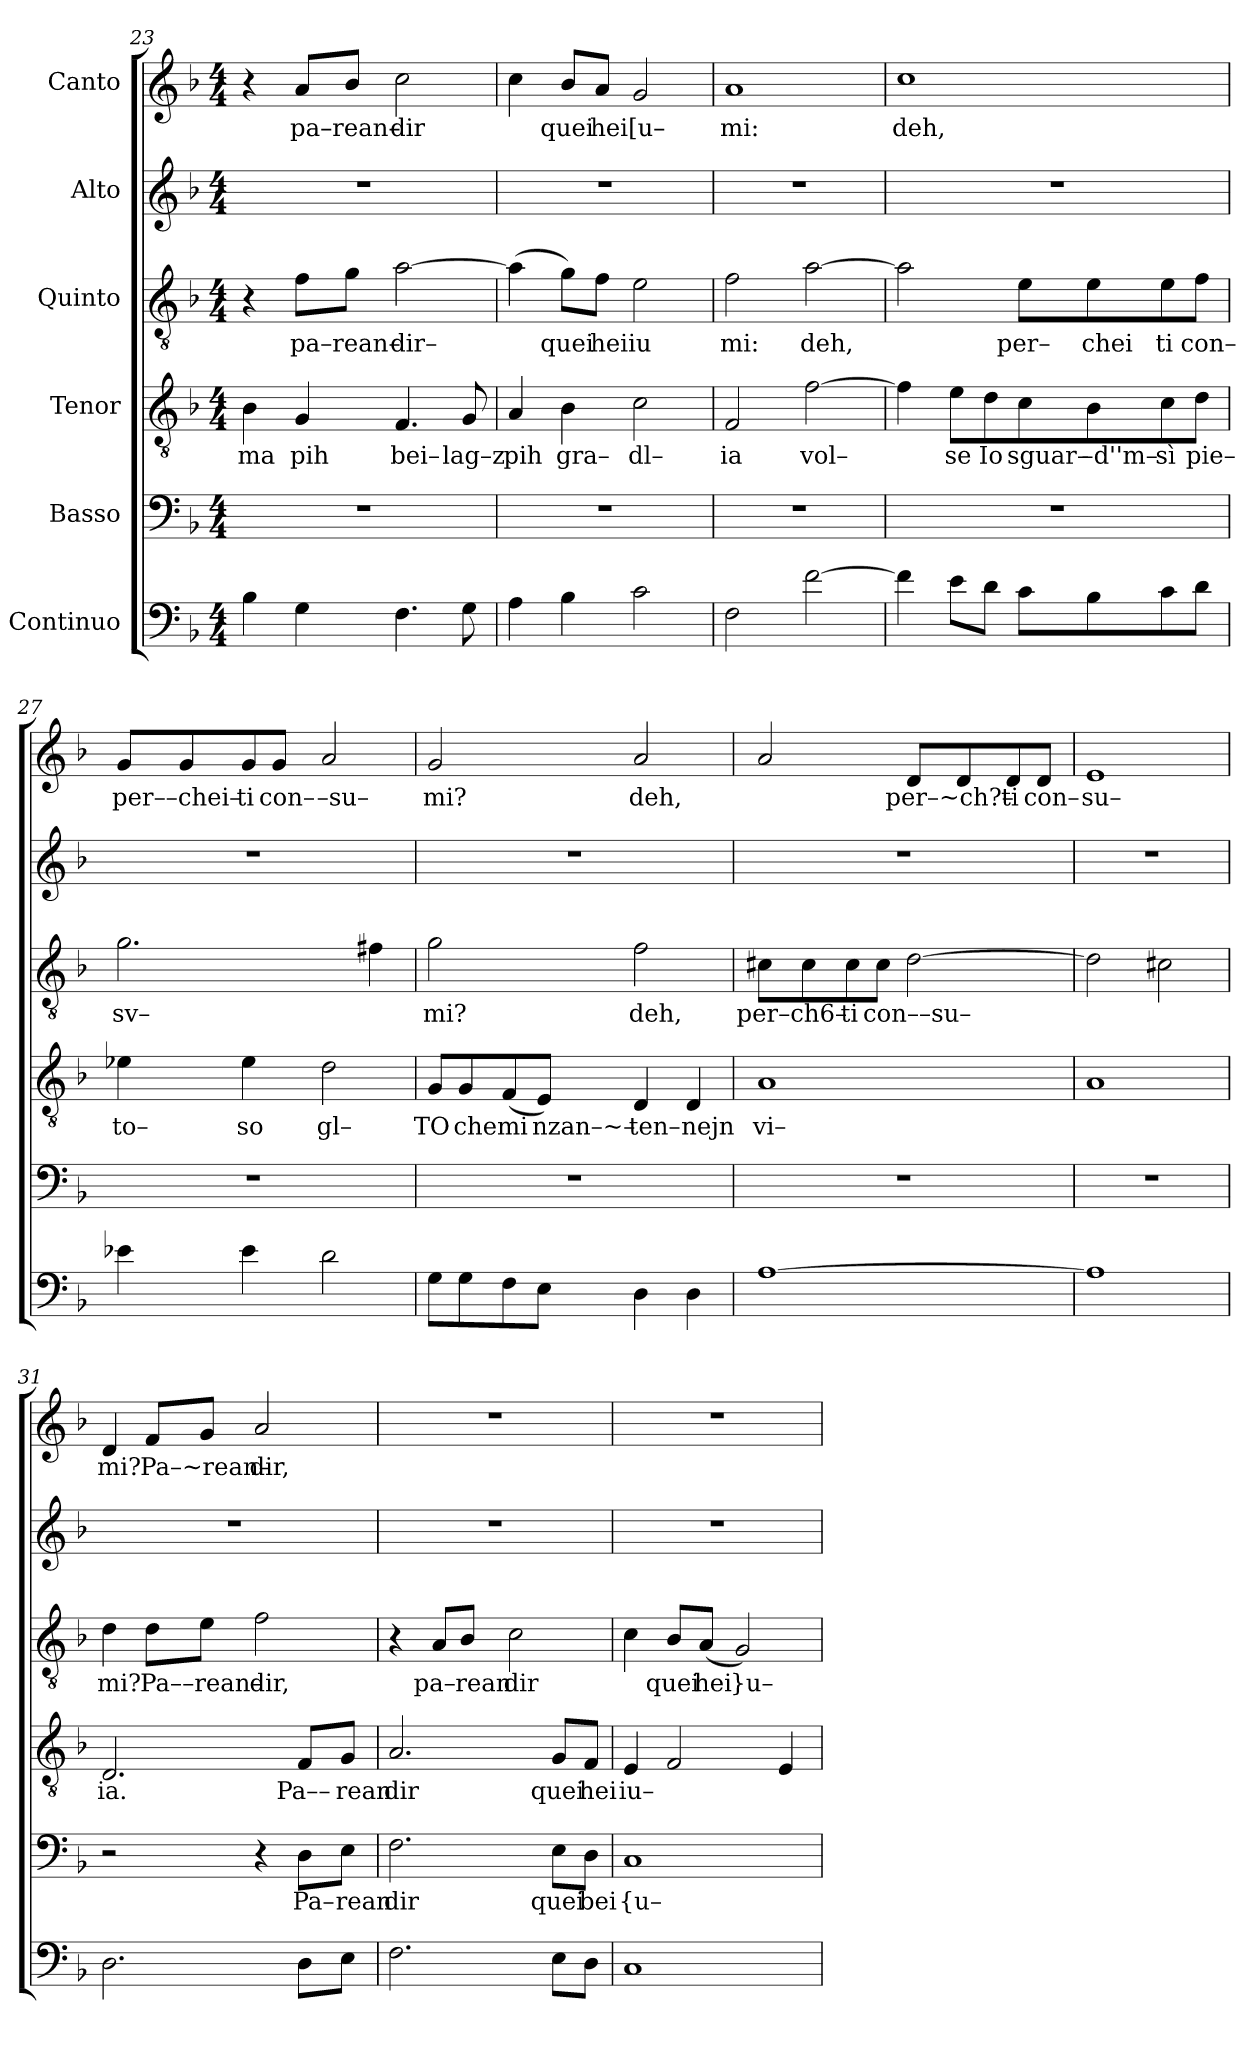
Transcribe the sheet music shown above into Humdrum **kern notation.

**kern	**kern	**text	**kern	**text	**kern	**text	**kern	**kern	**text
*part6	*part5	*part5	*part4	*part4	*part3	*part3	*part2	*part1	*part1
*staff6	*staff5	*staff5	*staff4	*staff4	*staff3	*staff3	*staff2	*staff1	*staff1
*I"Continuo	*I"Basso	*	*I"Tenor	*	*I"Quinto	*	*I"Alto	*I"Canto	*
*clefF4	*clefF4	*	*clefGv2	*	*clefGv2	*	*clefG2	*clefG2	*
*k[b-]	*k[b-]	*	*k[b-]	*	*k[b-]	*	*k[b-]	*k[b-]	*
*F:	*F:	*	*F:	*	*F:	*	*F:	*F:	*
*M4/4	*M4/4	*	*M4/4	*	*M4/4	*	*M4/4	*M4/4	*
=23	=23	=23	=23	=23	=23	=23	=23	=23	=23
!	!	!	!	!LO:LY:b	!	!	!	!	!
4B-\	1r	.	4B-\	ma	4r	.	1r	4r	.
!	!	!	!	!LO:LY:b	!	!LO:LY:b	!	!	!LO:LY:b
4G\	.	.	4G/	pih	8f\L	pa–rean–	.	8a/L	pa–rean–
.	.	.	.	.	8g\J	.	.	8b-/J	.
!	!	!	!	!LO:LY:b	!	!LO:LY:b	!	!	!LO:LY:b
4.F\	.	.	4.F/	bei–	[2a\	dir–	.	2cc\	dir
!	!	!	!	!LO:LY:b	!	!	!	!	!
8G\	.	.	8G/	lag–z	.	.	.	.	.
=24	=24	=24	=24	=24	=24	=24	=24	=24	=24
!	!	!	!	!LO:LY:b	!	!	!	!	!
4A\	1r	.	4A/	pih	(>4a\]	.	1r	4cc\	.
!	!	!	!	!LO:LY:b	!	!LO:LY:b	!	!	!LO:LY:b
4B-\	.	.	4B-\	gra–	8g\L)	quei	.	8b-/L	quei
!	!	!	!	!	!	!LO:LY:b	!	!	!LO:LY:b
.	.	.	.	.	8f\J	hei	.	8a/J	hei
!	!	!	!	!LO:LY:b	!	!LO:LY:b	!	!	!LO:LY:b
2c\	.	.	2c\	dl–	2e\	iu	.	2g/	[u–
=25	=25	=25	=25	=25	=25	=25	=25	=25	=25
!	!	!	!	!LO:LY:b	!	!LO:LY:b	!	!	!LO:LY:b
2F\	1r	.	2F/	ia	2f\	mi:	1r	1a	mi:
!	!	!	!	!LO:LY:b	!	!LO:LY:b	!	!	!
[2f\	.	.	[2f\	vol–	[2a\	deh,	.	.	.
=26	=26	=26	=26	=26	=26	=26	=26	=26	=26
!	!	!	!	!	!	!	!	!	!LO:LY:b
4f\]	1r	.	4f\]	.	2a\]	.	1r	1cc	deh,
!	!	!	!	!LO:LY:b	!	!	!	!	!
8e\L	.	.	8e\L	se	.	.	.	.	.
!	!	!	!	!LO:LY:b	!	!	!	!	!
8d\J	.	.	8d\	Io	.	.	.	.	.
!	!	!	!	!LO:LY:b	!	!LO:LY:b	!	!	!
8c\L	.	.	8c\	sguar–	8e\L	per–	.	.	.
!	!	!	!	!LO:LY:b	!	!LO:LY:b	!	!	!
8B-\	.	.	8B-\	–d''m–	8e\	chei	.	.	.
!	!	!	!	!LO:LY:b	!	!LO:LY:b	!	!	!
8c\	.	.	8c\	sì	8e\	ti	.	.	.
!	!	!	!	!LO:LY:b	!	!LO:LY:b	!	!	!
8d\J	.	.	8d\J	pie–	8f\J	con–	.	.	.
=27	=27	=27	=27	=27	=27	=27	=27	=27	=27
!	!	!	!	!LO:LY:b	!	!LO:LY:b	!	!	!LO:LY:b
4e-X\	1r	.	4e-X\	to–	2.g\	sv–	1r	8g/L	per––chei–
.	.	.	.	.	.	.	.	8g/	.
!	!	!	!	!LO:LY:b	!	!	!	!	!LO:LY:b
4e-\	.	.	4e-\	so	.	.	.	8g/	ti
!	!	!	!	!	!	!	!	!	!LO:LY:b
.	.	.	.	.	.	.	.	8g/J	con–
!	!	!	!	!LO:LY:b	!	!	!	!	!LO:LY:b
2d\	.	.	2d\	gl–	.	.	.	2a/	–su–
.	.	.	.	.	4f#X\	.	.	.	.
=28	=28	=28	=28	=28	=28	=28	=28	=28	=28
!	!	!	!	!LO:LY:b	!	!LO:LY:b	!	!	!LO:LY:b
8G\L	1r	.	8G/L	TO	2g\	mi?	1r	2g/	mi?
!	!	!	!	!LO:LY:b	!	!	!	!	!
8G\	.	.	8G/	che	.	.	.	.	.
!	!	!	!	!LO:LY:b	!	!	!	!	!
8F\	.	.	(<8F/	mi	.	.	.	.	.
!	!	!	!	!LO:LY:b	!	!	!	!	!
8E\J	.	.	8E/J)	nzan–~–	.	.	.	.	.
!	!	!	!	!LO:LY:b	!	!LO:LY:b	!	!	!LO:LY:b
4D\	.	.	4D/	ten–	2f\	deh,	.	2a/	deh,
!	!	!	!	!LO:LY:b	!	!	!	!	!
4D\	.	.	4D/	nejn	.	.	.	.	.
=29	=29	=29	=29	=29	=29	=29	=29	=29	=29
!	!	!	!	!LO:LY:b	!	!LO:LY:b	!	!	!
[1A	1r	.	1A	vi–	8c#X\L	per–ch6–	1r	2a/	.
.	.	.	.	.	8c#\	.	.	.	.
!	!	!	!	!	!	!LO:LY:b	!	!	!
.	.	.	.	.	8c#\	ti	.	.	.
!	!	!	!	!	!	!LO:LY:b	!	!	!
.	.	.	.	.	8c#\J	con––su–	.	.	.
!	!	!	!	!	!	!	!	!	!LO:LY:b
.	.	.	.	.	[2d\	.	.	8d/L	per–~ch?–
.	.	.	.	.	.	.	.	8d/	.
!	!	!	!	!	!	!	!	!	!LO:LY:b
.	.	.	.	.	.	.	.	8d/	ti
!	!	!	!	!	!	!	!	!	!LO:LY:b
.	.	.	.	.	.	.	.	8d/J	con–
=30	=30	=30	=30	=30	=30	=30	=30	=30	=30
!	!	!	!	!	!	!	!	!	!LO:LY:b
1A]	1r	.	1A	.	2d\]	.	1r	1e	su–
.	.	.	.	.	2c#X\	.	.	.	.
=31	=31	=31	=31	=31	=31	=31	=31	=31	=31
!	!	!	!	!LO:LY:b	!	!LO:LY:b	!	!	!LO:LY:b
2.D\	2r	.	2.D/	ia.	4d\	mi?	1r	4d/	mi?
!	!	!	!	!	!	!LO:LY:b	!	!	!LO:LY:b
.	.	.	.	.	8d\L	Pa––rean–	.	8f/L	Pa–~rean–
.	.	.	.	.	8e\J	.	.	8g/J	.
!	!	!	!	!	!	!LO:LY:b	!	!	!LO:LY:b
.	4r	.	.	.	2f\	dir,	.	2a/	dir,
!	!	!LO:LY:b	!	!LO:LY:b	!	!	!	!	!
8D\L	8D\L	Pa–	8F/L	Pa––	.	.	.	.	.
!	!	!LO:LY:b	!	!LO:LY:b	!	!	!	!	!
8E\J	8E\J	rean	8G/J	rean	.	.	.	.	.
=32	=32	=32	=32	=32	=32	=32	=32	=32	=32
!	!	!LO:LY:b	!	!LO:LY:b	!	!	!	!	!
2.F\	2.F\	dir	2.A/	dir	4r	.	1r	1r	.
!	!	!	!	!	!	!LO:LY:b	!	!	!
.	.	.	.	.	8A/L	pa–	.	.	.
!	!	!	!	!	!	!LO:LY:b	!	!	!
.	.	.	.	.	8B-/J	rean	.	.	.
!	!	!	!	!	!	!LO:LY:b	!	!	!
.	.	.	.	.	2c\	dir	.	.	.
!	!	!LO:LY:b	!	!LO:LY:b	!	!	!	!	!
8E\L	8E\L	quei	8G/L	quei	.	.	.	.	.
!	!	!LO:LY:b	!	!LO:LY:b	!	!	!	!	!
8D\J	8D\J	bei	8F/J	hei	.	.	.	.	.
=33	=33	=33	=33	=33	=33	=33	=33	=33	=33
!	!	!LO:LY:b	!	!LO:LY:b	!	!	!	!	!
1C	1C	{u–	4E/	iu–	4c\	.	1r	1r	.
!	!	!	!	!	!	!LO:LY:b	!	!	!
.	.	.	2F/	.	8B-/L	quei	.	.	.
!	!	!	!	!	!	!LO:LY:b	!	!	!
.	.	.	.	.	(<8A/J	hei	.	.	.
!	!	!	!	!	!	!LO:LY:b	!	!	!
.	.	.	.	.	2G/)	}u–	.	.	.
.	.	.	4E/	.	.	.	.	.	.
=	=	=	=	=	=	=	=	=	=
*-	*-	*-	*-	*-	*-	*-	*-	*-	*-
